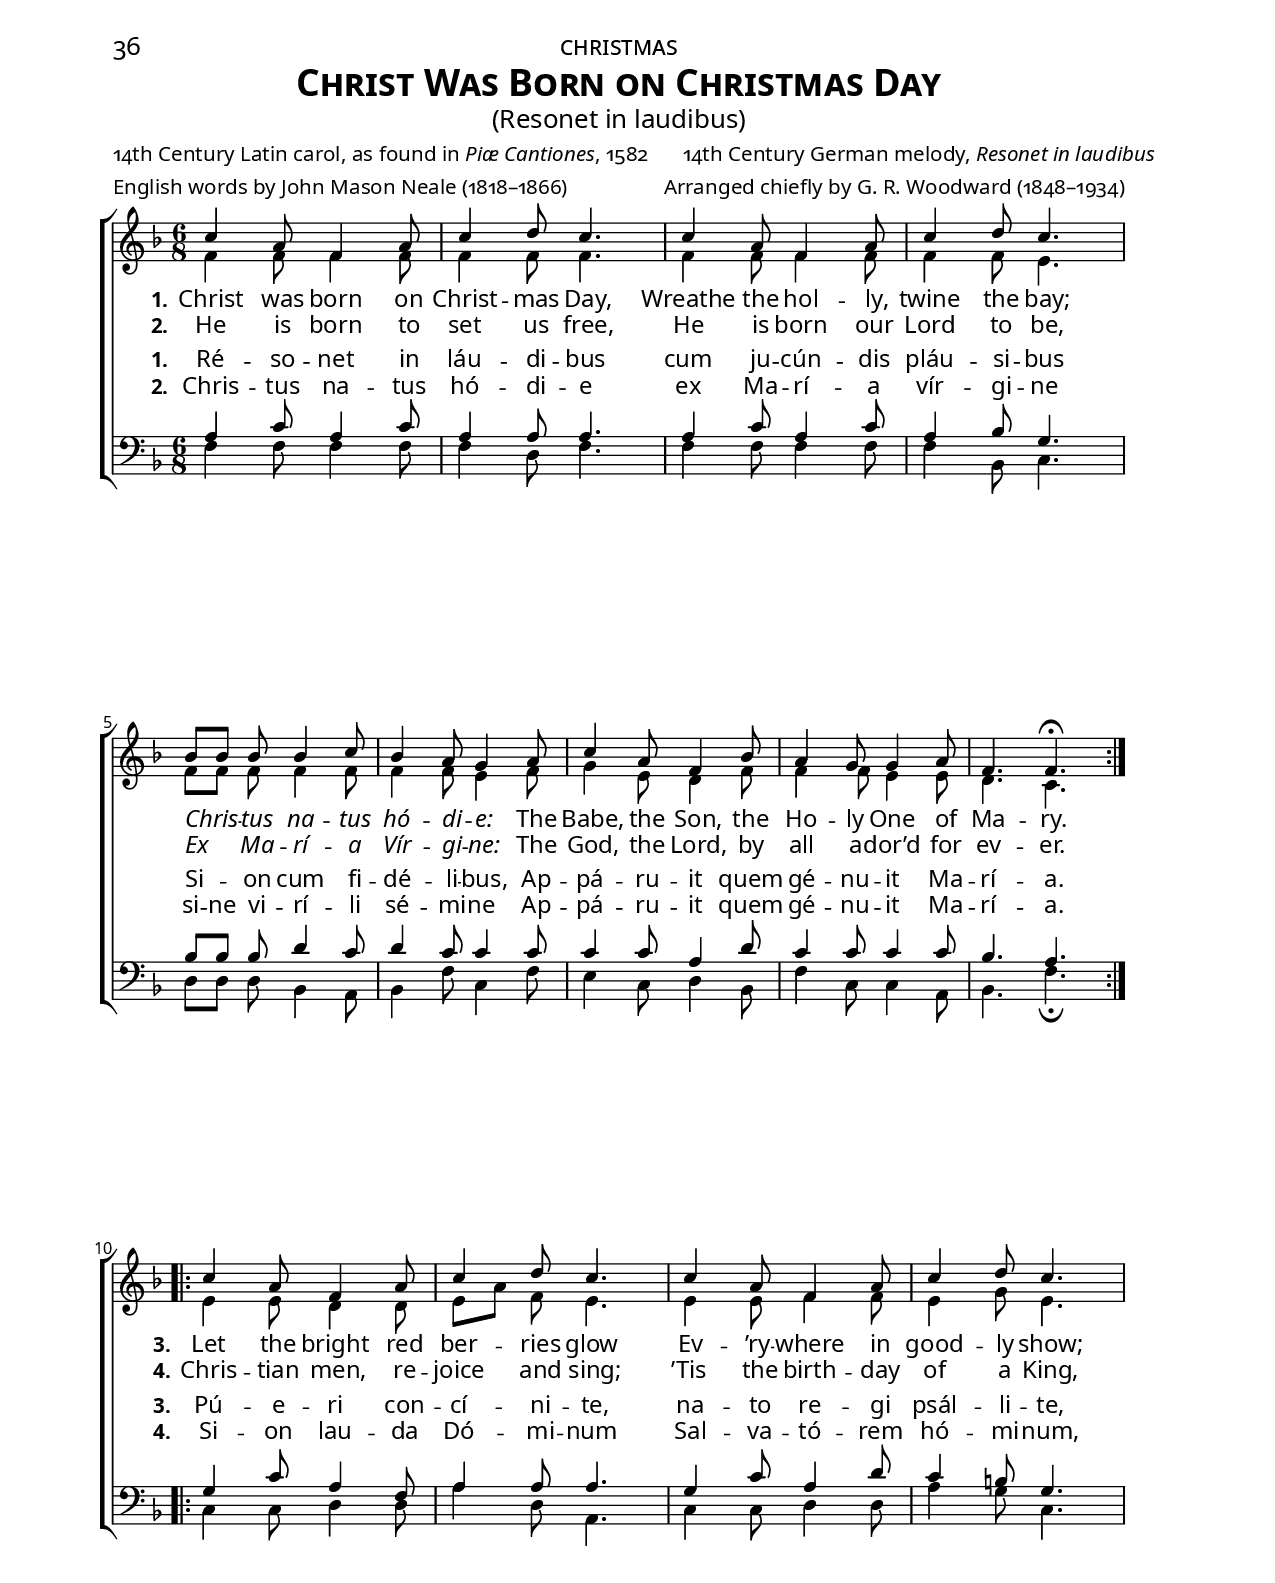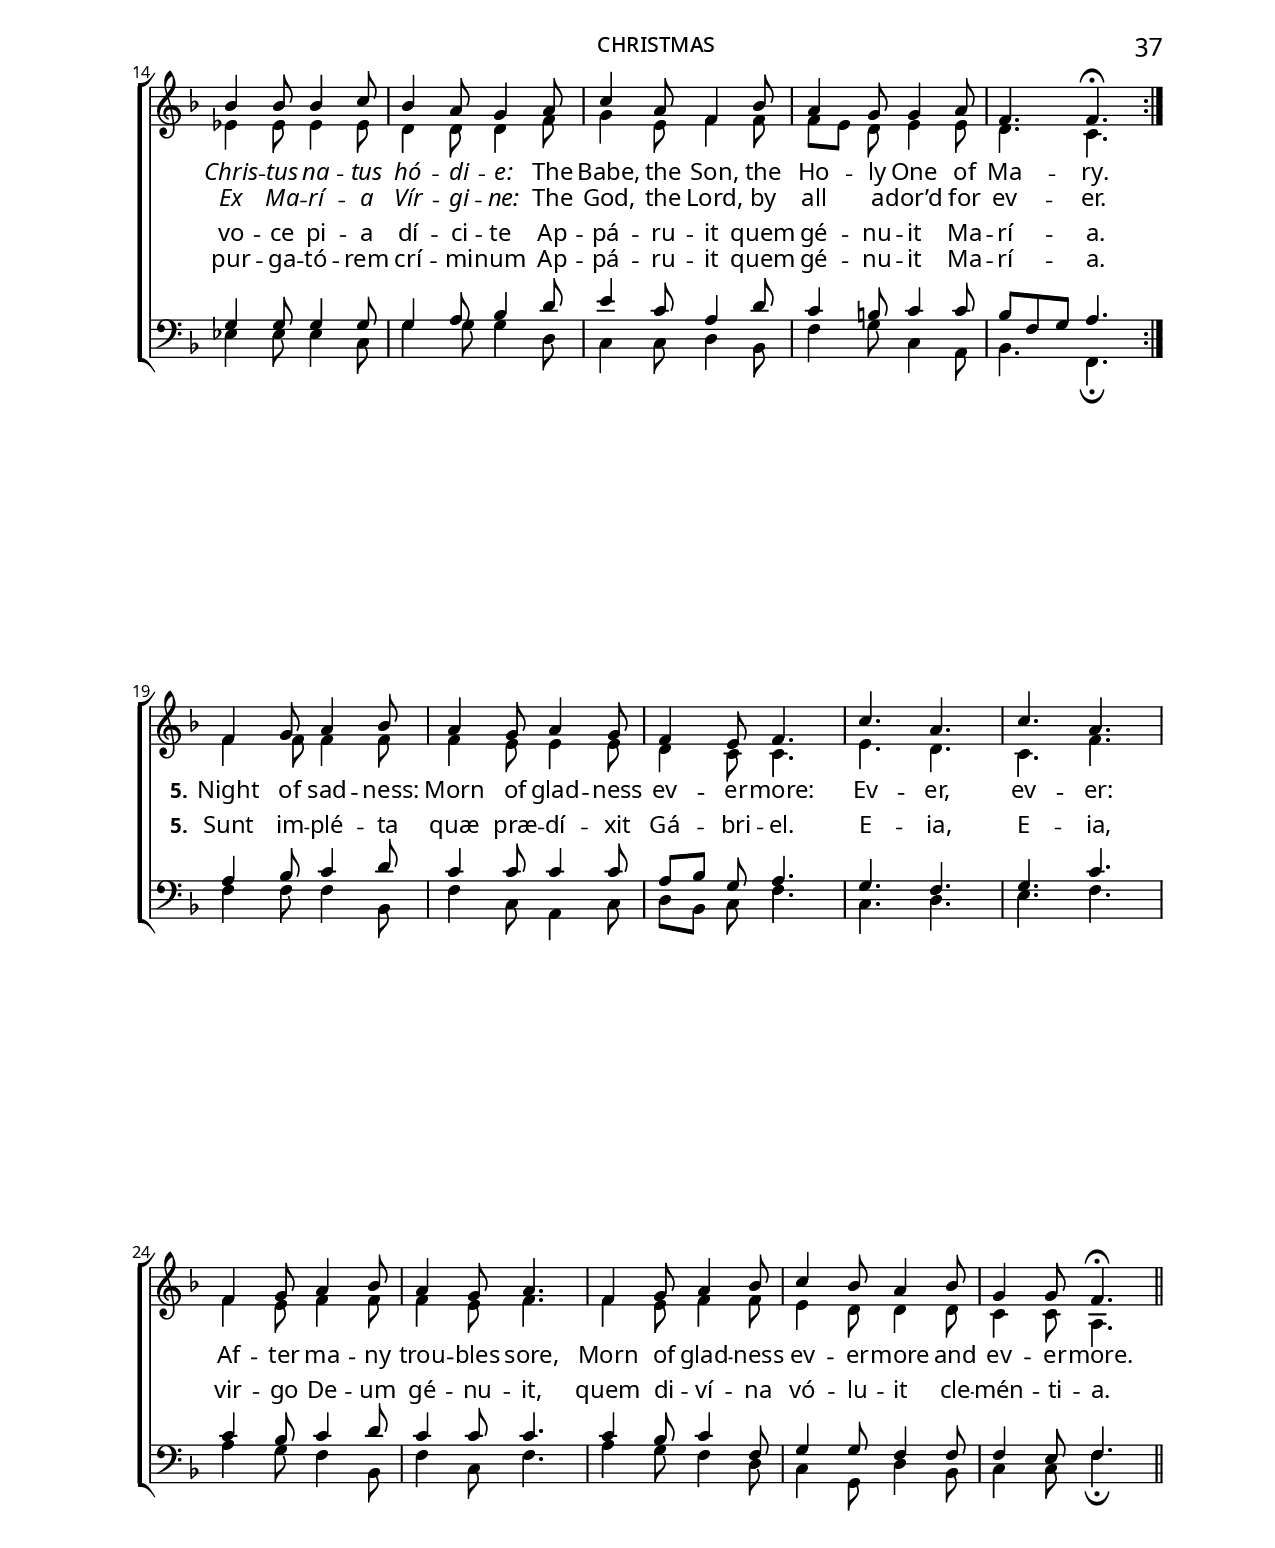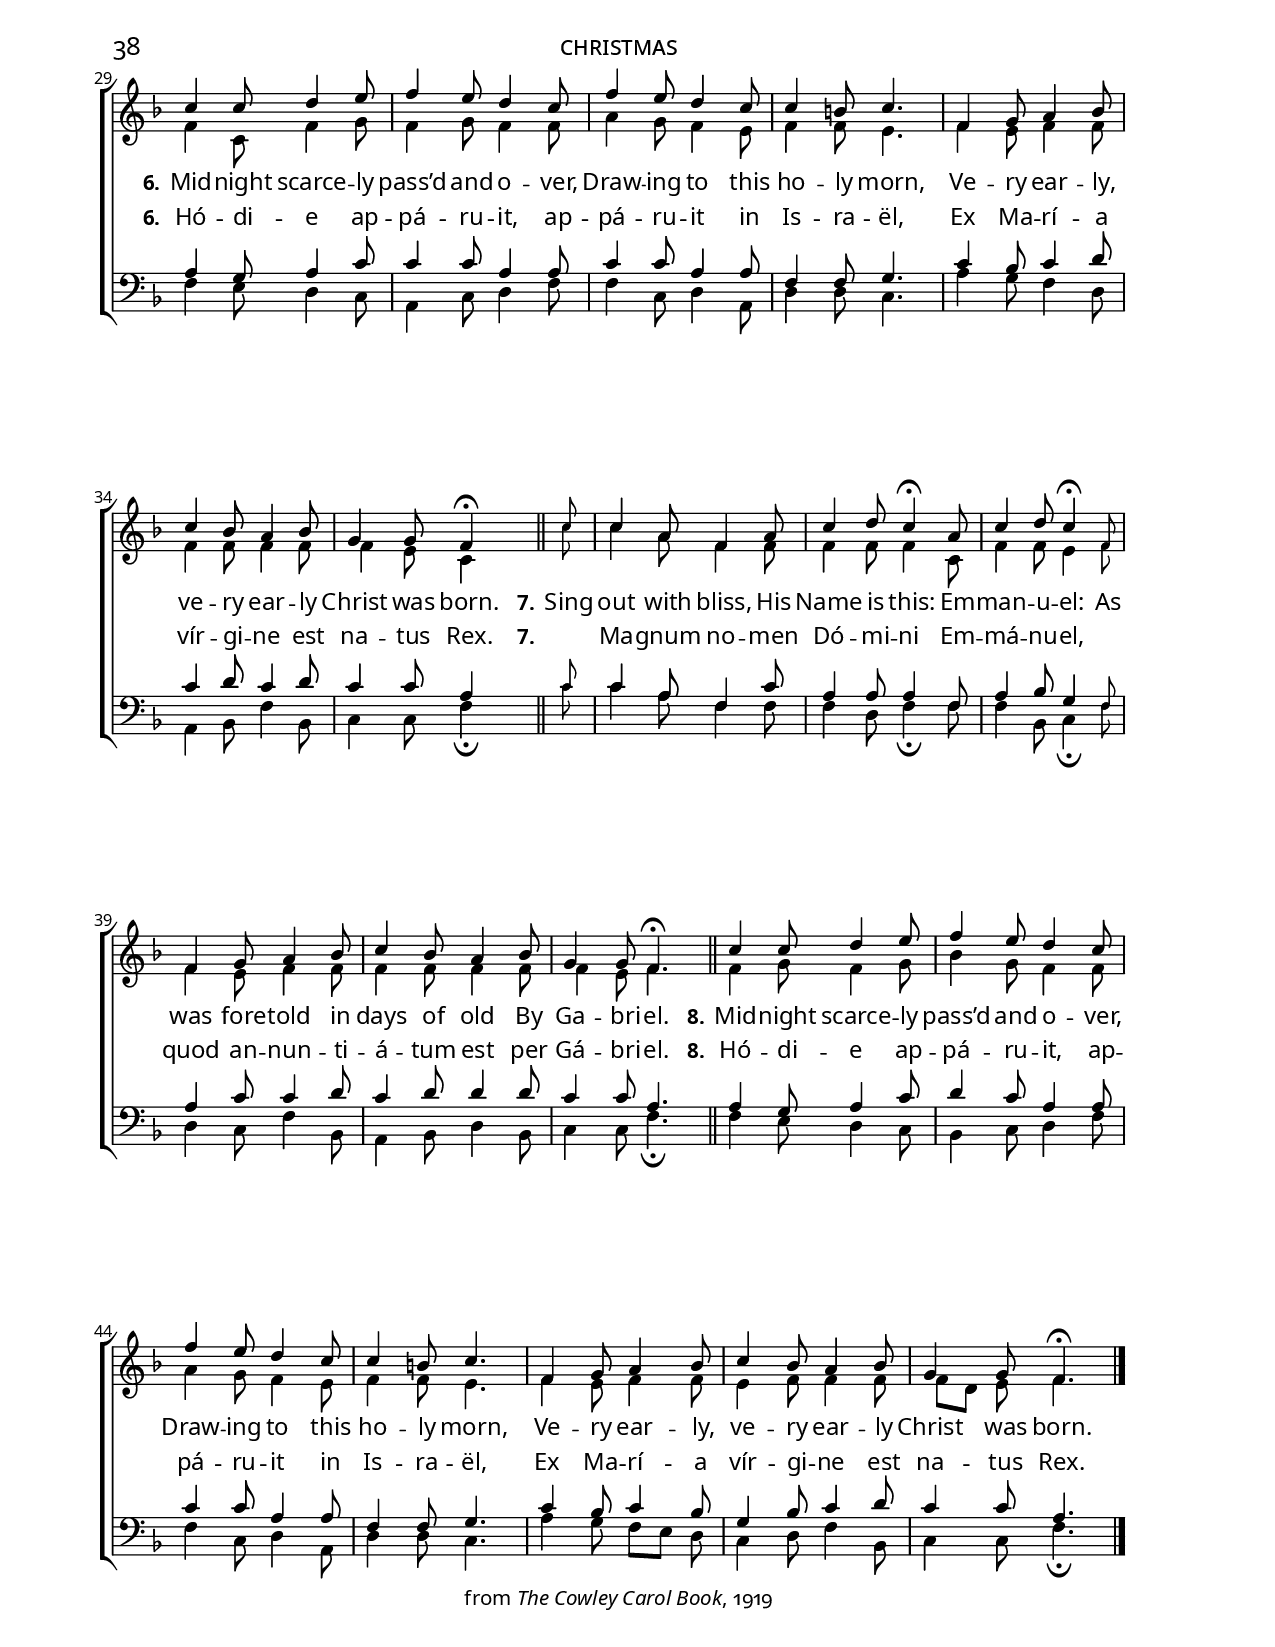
\version "2.24.0"
\include "util.ly"
\header {
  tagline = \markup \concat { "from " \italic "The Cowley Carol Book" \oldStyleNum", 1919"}
}
\paper {
  print-all-headers = ##t
  paper-height = 11\in
  paper-width = 8.5\in
  indent = 0\in
  %system-system-spacing = #'((basic-distance . 10) (padding . 0))
  %system-system-spacing =
  %  #'((basic-distance . 0)
  %     (minimum-distance . 0)
  %     (padding . -0.35)
  %     (stretchability . 100))
  ragged-last-bottom = ##f
  ragged-bottom = ##f
  two-sided = ##t
  inner-margin = 1\in
  outer-margin = 0.75\in
  top-margin = 0.26\in
  bottom-margin = 0.25\in
  first-page-number = #036
  print-first-page-number = ##t
  headerLine = \markup{\override #'(font-name . "Garamond Premier Pro") \smallCapsOldStyle"christmas"}
  oddHeaderMarkup = \markup\fill-line{
     \override #'(font-name . "Garamond Premier Pro")\abs-fontsize #12.5
     \combine 
        \fill-line{"" \if \should-print-page-number
        \oldStylePageNum""
        }
        \fill-line{\headerLine}
  }
  evenHeaderMarkup = \markup {
     \override #'(font-name . "Garamond Premier Pro")\abs-fontsize #12.5
     \combine
        \if \should-print-page-number
        \oldStylePageNum""
        \fill-line{\headerLine}
  }
}
#(set-global-staff-size 18) \paper{ #(define fonts (make-pango-font-tree "Garamond Premier Pro" "Garamond Premier Pro" "Garamond Premier Pro" (/ 18 20))) }
global = {
  \key f \major
  \time 6/8
  \autoBeamOff
  \override DynamicLineSpanner.staff-padding = #0.0
  \override DynamicLineSpanner.Y-extent = #'(-1 . 1)
}

sopMusic = \relative c'' {
  \repeat volta 2{
    c4 a8 f4 a8 |
    c4 d8 c4. |
    c4 a8 f4 a8 |
    c4 d8 c4. | \break
    
    bes8[ bes] bes8 bes4 c8 |
    bes4 a8 g4 a8 |
    c4 a8 f4 bes8 |
    a4 g8 g4 a8 |
    f4. f\fermata \break
  }
  \repeat volta 2{
    c'4 a8 f4 a8 |
    c4 d8 c4. |
    c4 a8 f4 a8 |
    c4 d8 c4. | \break
    
    bes4 bes8 bes4 c8 |
    bes4 a8 g4 a8 |
    c4 a8 f4 bes8 |
    
    
    %page2
    a4 g8 g4 a8 |
    f4. f\fermata \break
  }
  
  f4 g8 a4 bes8 |
  a4 g8 a4 g8 |
  
  f4 e8 f4. |
  c'4. a |
  c a |
  f4 g8 a4 bes8 |
  
  a4 g8 a4. |
  f4 g8 a4 bes8 |
  c4 bes8 a4 bes8 |
  g4 g8 f4.\fermata \bar"||"
  
  c'4 c8 d4 e8 |
  f4 e8 d4 c8 |
  f4 e8 d4 c8 |
  c4 b8 c4. |
  
  f,4 g8 a4 bes8 c4 bes8 a4 bes8 |
  g4 g8 f4\fermata \bar"||"
  \teeny c'8 | \normalsize
  c4 a8 f4 a8 |
  
  %page3
  c4 d8 c4\fermata a8 |
  c4 d8 c4\fermata \teeny f,8 | \normalsize
  f4 g8 a4 bes8 |
  c4 bes8 a4 bes8 |
  
  g4 g8 f4.\fermata \bar"||"
  c'4 c8 d4 e8 f4 e8 d4 c8 |
  f4 e8 d4 c8 |
  
  c4 b8 c4. |
  f,4 g8 a4 bes8 |
  c4 bes8 a4 bes8 |
  g4 g8 f4.\fermata \bar"|."
}
sopWords = \lyricmode {
  
}

altoMusic = \relative c' {
  \repeat volta 2{
    f4 f8 f4 f8 |
    f4 f8 f4. |
    f4 f8 f4 f8 |
    f4 f8 e4. |
    
    f8[ f] f8 f4 f8 |
    f4 f8 e4 f8 |
    g4 e8 d4 f8 |
    f4 f8 e4 e8 |
    d4. c
  }
  \repeat volta 2{
    e4 e8 d4 d8 |
    e[ a] f e4. |
    e4 e8 f4 f8 |
    
    e4 g8 e4. |
    ees4 ees8 ees4 ees8 |
    d4 d8 d4 f8 |
    g4 e8 f4 f8 |
    
    %page2
    f8[ e] d e4 e8 |
    d4. c |
  }
  f4 f8 f4 f8 |
  f4 e8 e4 e8 |
  
  d4 c8 c4. |
  e d |
  c f |
  f4 e8 f4 f8 |
  
  f4 e8 f4. |
  f4 e8 f4 f8 |
  e4 d8 d4 d8 |
  c4 c8 a4. \bar"||"
  
  f'4 c8 f4 g8 |
  f4 g8 f4 f8 |
  a4 g8 f4 e8 |
  f4 f8 e4. |
  
  f4 e8 f4 f8 |
  f4 f8 f4 f8 |
  f4 e8 c4 \bar"||"
  \teeny c'8 | \normalsize
  c4 a8 f4 f8 |
  
  %page3
  f4 f8 f4 c8 |
  f4 f8 e4 \teeny f8 | \normalsize
  f4 e8 f4 f8 |
  f4 f8 f4 f8 |
  
  f4 e8 f4. \bar"||"
  f4 g8 f4 g8 |
  bes4 g8 f4 f8 |
  a4 g8 f4 e8 |
  
  f4 f8 e4. |
  f4 e8 f4 f8 |
  e4 f8 f4 f8 |
  f[ d] e f4. \bar"|."
}
altoWords = \lyricmode {
  \set stanza = " 1."
  Christ was born on Christ -- mas Day,
  Wreathe the hol -- ly, twine the bay;
  
  \override Lyrics.LyricText.font-shape = #'italic
  Chris -- tus na -- tus hó -- di -- e:
  \revert Lyrics.LyricText.font-shape
  The Babe, the Son, the Ho -- ly One of Ma -- ry.
  
  \set stanza = " 3."
  Let the bright red ber -- ries glow
  Ev -- ’ry -- where in good -- ly show;
  
  \override Lyrics.LyricText.font-shape = #'italic
  Chris -- tus na -- tus hó -- di -- e:
  \revert Lyrics.LyricText.font-shape
  The Babe, the Son, the Ho -- ly One of Ma -- ry.
  
  \set stanza = " 5."
  Night of sad -- ness: Morn of glad -- ness
  ev -- er -- more:
  Ev -- er, ev -- er:
  Af -- ter ma -- ny trou -- bles sore,
  Morn of glad -- ness ev -- er -- more and ev -- er -- more.
  
  \set stanza = "   6."
  Mid -- night scarce -- ly pass’d and o -- ver,
  Draw -- ing to this ho -- ly morn,
  Ve -- ry ear -- ly, ve -- ry ear -- ly Christ was born.
  
  \set stanza = "   7."
  Sing out with bliss, His Name is this:
  Em -- man -- u -- el:
  As was fore -- told in days of old
  By Ga -- bri -- el.
  
  \set stanza = "   8."
  Mid -- night scarce -- ly pass’d and o -- ver,
  Draw -- ing to this ho -- ly morn,
  Ve -- ry ear -- ly, ve -- ry ear -- ly Christ was born.
}
altoWordsII = \lyricmode {
  \set stanza = " 2."
  He is born to set us free,
  He is born our Lord to be,
  
  \override Lyrics.LyricText.font-shape = #'italic
  Ex Ma -- rí -- a Vír -- gi -- ne:
  \revert Lyrics.LyricText.font-shape
  The God, the Lord, by all a -- dor’d for ev -- er.
  
  \set stanza = " 4."
  Chris -- tian men, re -- joice and sing;
  ’Tis the birth -- day of a King,
  
  \override Lyrics.LyricText.font-shape = #'italic
  Ex Ma -- rí -- a Vír -- gi -- ne:
  \revert Lyrics.LyricText.font-shape
  The God, the Lord, by all a -- dor’d for ev -- er.
}
altoWordsIII = \lyricmode {
  \dropLyricsIX
  \set stanza = " 1."
  % \override Lyrics.LyricText.font-shape = #'italic
  Ré -- so -- net in láu -- di -- bus
  cum ju -- cún -- dis pláu -- si -- bus
  Si -- on cum fi -- dé -- li -- bus,
  Ap -- pá -- ru -- it quem gé -- nu -- it Ma -- rí -- a.

  \set stanza = " 3."
  Pú -- e -- ri con -- cí -- ni -- te,
  na -- to re -- gi psál -- li -- te,
  vo -- ce pi -- a dí -- ci -- te
  Ap -- pá -- ru -- it quem gé -- nu -- it Ma -- rí -- a.

  \set stanza = " 5."
  Sunt im -- plé -- ta quæ præ -- dí -- xit Gá -- bri -- el.
  E -- ia, E -- ia,
  vir -- go De -- um gé -- nu -- it,
  quem di -- ví -- na vó -- lu -- it cle -- mén -- ti -- a.

  \set stanza = "   6."
  Hó -- di -- e ap -- pá -- ru -- it, ap -- pá -- ru -- it in Is -- ra -- ël,
  Ex Ma -- rí -- a vír -- gi -- ne est na -- tus Rex.

  \set stanza = "   7."
  "" Ma -- gnum no -- men Dó -- mi -- ni Em -- má -- nu -- el,
  "" quod an -- nun -- ti -- á -- tum est per Gá -- bri -- el.

  \set stanza = "   8."
  Hó -- di -- e ap -- pá -- ru -- it, ap -- pá -- ru -- it in Is -- ra -- ël,
  Ex Ma -- rí -- a vír -- gi -- ne est na -- tus Rex.
}
altoWordsIV = \lyricmode {
  \dropLyricsIX
  \set stanza = " 2."
  % \override Lyrics.LyricText.font-shape = #'italic
  Chris -- tus na -- tus hó -- di -- e
  ex Ma -- rí -- a vír -- gi -- ne
  \set ignoreMelismata = ##t
  si -- ne \unset ignoreMelismata vi -- rí -- li sé -- mi -- ne
  Ap -- pá -- ru -- it quem gé -- nu -- it Ma -- rí -- a.
  
  \set stanza = " 4."
  Si -- on lau -- da Dó -- mi -- num
  Sal -- va -- tó -- rem hó -- mi -- num,
  pur -- ga -- tó -- rem crí -- mi -- num
  Ap -- pá -- ru -- it quem gé -- nu -- it Ma -- rí -- a.
}
altoWordsV = \lyricmode {
}
altoWordsVI = \lyricmode {
}
tenorMusic = \relative c' {
  \repeat volta 2{
    a4 c8 a4 c8 |
    a4 a8 a4. |
    a4 c8 a4 c8 |
    a4 bes8 g4. |
    
    bes8[ bes] bes8 d4 c8 |
    d4 c8 c4 c8 |
    c4 c8 a4 d8 |
    c4 c8 c4 c8 |
    bes4. a
  }
  \repeat volta 2{
    g4 c8 a4 f8 |
    a4 a8 a4. |
    g4 c8 a4 d8 |
    
    c4 b8 g4. |
    g4 g8 g4 g8 |
    g4 a8 bes4 d8 |
    e4 c8 a4 d8 |
    
    %page2
    c4 b8 c4 c8 |
    bes[ f g] a4. |
  }
  a4 bes8 c4 d8 |
  c4 c8 c4 c8 |
  
  a[ bes] g a4. |
  g f |
  g c |
  c4 bes8 c4 d8 |
  
  c4 c8 c4. |
  c4 bes8 c4 f,8 |
  g4 g8 f4 f8 |
  f4 e8 f4. \bar"||"
  
  a4 g8 a4 c8 |
  c4 c8 a4 a8 |
  c4 c8 a4 a8 |
  f4 f8 g4. |
  
  c4 bes8 c4 d8 |
  c4 d8 c4 d8 |
  c4 c8 a4 \bar"||"
  \teeny c8 | \normalsize
  c4 a8 f4 c'8 |
  
  %page3
  a4 a8 a4 f8 |
  a4 bes8 g4 \teeny f8 | \normalsize
  a4 c8 c4 d8 |
  c4 d8 d4 d8 |
  
  c4 c8 a4. \bar"||"
  a4 g8 a4 c8 |
  d4 c8 a4 a8 |
  c4 c8 a4 a8 |
  
  f4 f8 g4. |
  c4 bes8 c4 bes8 |
  g4 bes8 c4 d8 |
  c4 c8 a4. \bar"|."
}
tenorWords = \lyricmode {

}

bassMusic = \relative c {
  \repeat volta 2 {
    f4 f8 f4 f8 |
    f4 d8 f4. |
    f4 f8 f4 f8 |
    f4 bes,8 c4. |
    
    d8[ d] d8 bes4 a8 |
    bes4 f'8 c4 f8 |
    e4 c8 d4 bes8 |
    f'4 c8 c4 a8 |
    bes4. f'\fermata
  }
  \repeat volta 2{
    c4 c8 d4 d8 |
    a'4 d,8 a4. |
    c4 c8 d4 d8 |
    
    a'4 g8 c,4. |
    ees4 ees8 ees4 c8 |
    g'4 g8 g4 d8 |
    c4 c8 d4 bes8 |
    
    %page2
    f'4 g8 c,4 a8 |
    bes4. f\fermata |
  }
  f'4 f8 f4 bes,8 |
  f'4 c8 a4 c8 |
  
  d[ bes] c f4. |
  c d |
  e f |
  a4 g8 f4 bes,8 |
  
  f'4 c8 f4. |
  a4 g8 f4 d8 |
  c4 g8 d'4 bes8 |
  c4 c8 f4.\fermata \bar"||"
  
  f4 e8 d4 c8 |
  a4 c8 d4 f8 |
  f4 c8 d4 a8 |
  d4 d8 c4. |
  
  a'4 g8 f4 d8 |
  a4 bes8 f'4 bes,8 |
  c4 c8 f4\fermata \bar"||"
  \teeny c'8 | \normalsize
  c4 a8 f4 f8 |
  
  %page3
  f4 d8 f4\fermata f8 |
  f4 bes,8 c4\fermata \teeny f8 | \normalsize
  d4 c8 f4 bes,8 |
  a4 bes8 d4 bes8 |
  
  c4 c8 f4.\fermata \bar"||"
  f4 e8 d4 c8 |
  bes4 c8 d4 f8 |
  f4 c8 d4 a8 |
  
  d4 d8 c4. |
  a'4 g8 f[ e] d |
  c4 d8 f4 bes,8 |
  c4 c8 f4.\fermata \bar"|."
}
bassWords = \lyricmode {

}

pianoRH = \relative c' {
  
}
pianoLH = \relative c' {
  
}

\score {
  <<
   \new ChoirStaff <<
%    \new Lyrics = sopranos \with { \override VerticalAxisGroup.nonstaff-relatedstaff-spacing = #'((basic-distance . 1)) }
    \new Staff = women <<
      \new Voice = "sopranos" { \voiceOne << \global \sopMusic >> }
      \new Voice = "altos" { \voiceTwo << \global \altoMusic >> }
    >>
    \new Lyrics \with { alignAboveContext = "women" \override VerticalAxisGroup.nonstaff-relatedstaff-spacing = #'((basic-distance . 1))} \lyricsto "sopranos" \sopWords
    \new Lyrics = "altosVI"  \with { alignBelowContext = "women" } \lyricsto "sopranos" \altoWordsVI
    \new Lyrics = "altosV"  \with { alignBelowContext = "women" } \lyricsto "sopranos" \altoWordsV
    \new Lyrics = "altosIV"  \with { alignBelowContext = "women" } \lyricsto "sopranos" \altoWordsIV
    \new Lyrics = "altosIII"  \with { alignBelowContext = "women" } \lyricsto "sopranos" \altoWordsIII
    \new Lyrics = "altosII"  \with { alignBelowContext = "women" } \lyricsto "sopranos" \altoWordsII
    \new Lyrics = "altos"  \with { alignBelowContext = "women" } \lyricsto "sopranos" \altoWords
   \new Staff = men <<
      \clef bass
      \new Voice = "tenors" { \voiceOne << \global \tenorMusic >> }
      \new Voice = "basses" { \voiceTwo << \global \bassMusic >> }
    >>
    \new Lyrics \with { alignAboveContext = "men" \override VerticalAxisGroup.nonstaff-relatedstaff-spacing = #'((basic-distance . 1)) } \lyricsto "tenors" \tenorWords
    \new Lyrics \with { alignBelowContext = "men" \override VerticalAxisGroup.nonstaff-relatedstaff-spacing = #'((basic-distance . 1)) } \lyricsto "basses" \bassWords
  >>
%    \new PianoStaff << \new Staff { \new Voice { \pianoRH } } \new Staff { \clef "bass" \pianoLH } >>
  >>
  \layout {
  \context {
    \Lyrics
    \override LyricText.font-size = #1.3
  }
    \context {
      \Score
      %\override SpacingSpanner.base-shortest-duration = #(ly:make-moment 1/8)
      %\override SpacingSpanner.common-shortest-duration = #(ly:make-moment 1/4)
    }
    \context {
      % Remove all empty staves
      % \Staff \RemoveEmptyStaves \override VerticalAxisGroup.remove-first = ##t
    }
    \context {
      \Lyrics
      \override LyricText.X-offset = #center-on-word
    }
  }
  \header {
    title = \markup{\override #'(font-name . "Garamond Premier Pro Semibold"){ \abs-fontsize #18 \smallCapsOldStyle"Christ Was Born on Christmas Day"}}
    subtitle = \markup{\override #'(font-name . "Garamond Premier Pro"){ \abs-fontsize #12.5 "(Resonet in laudibus)"}}
    poet = \markup\concat  {\oldStyleNum"14th Century Latin carol, as found in " \italic "Piæ Cantiones" \oldStyleNum", 1582"}
    meter = \markup\oldStyleNum"English words by John Mason Neale (1818–1866)"
    composer = \markup\concat{\oldStyleNum"14th Century German melody, " \italic"Resonet in laudibus"}
    arranger = \markup\oldStyleNum"Arranged chiefly by G. R. Woodward (1848–1934)"
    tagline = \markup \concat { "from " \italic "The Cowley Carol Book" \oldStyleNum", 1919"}
  }
}

